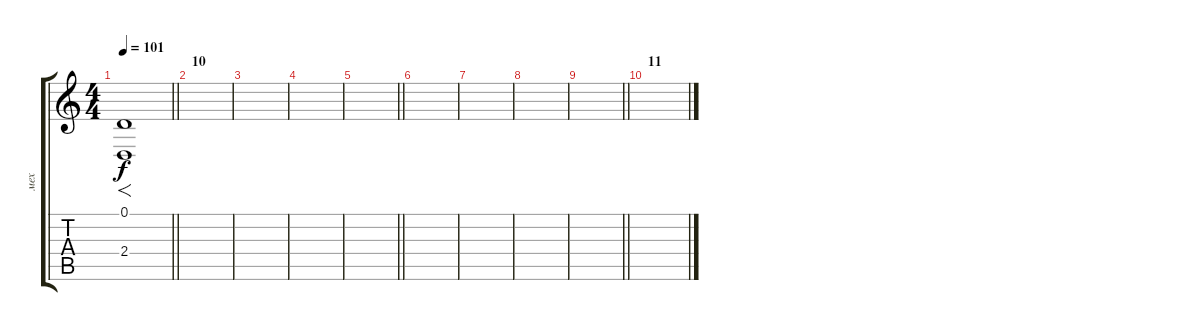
\track ("мех" "мех") {instrument lead3calliope}
\staff {score tabs}
\tuning (D4 A3 F3 C3 G2 C2) {hide}
\ts (4 4)
\tempo 101
\clef g2
\barLineRight lightlight
\ks c
(0.1 2.4).1{f dy f} |
\section ("" "10")
|
|
|
\barLineRight lightlight
|
|
|
|
\barLineRight lightlight
|
\section ("" "11")
